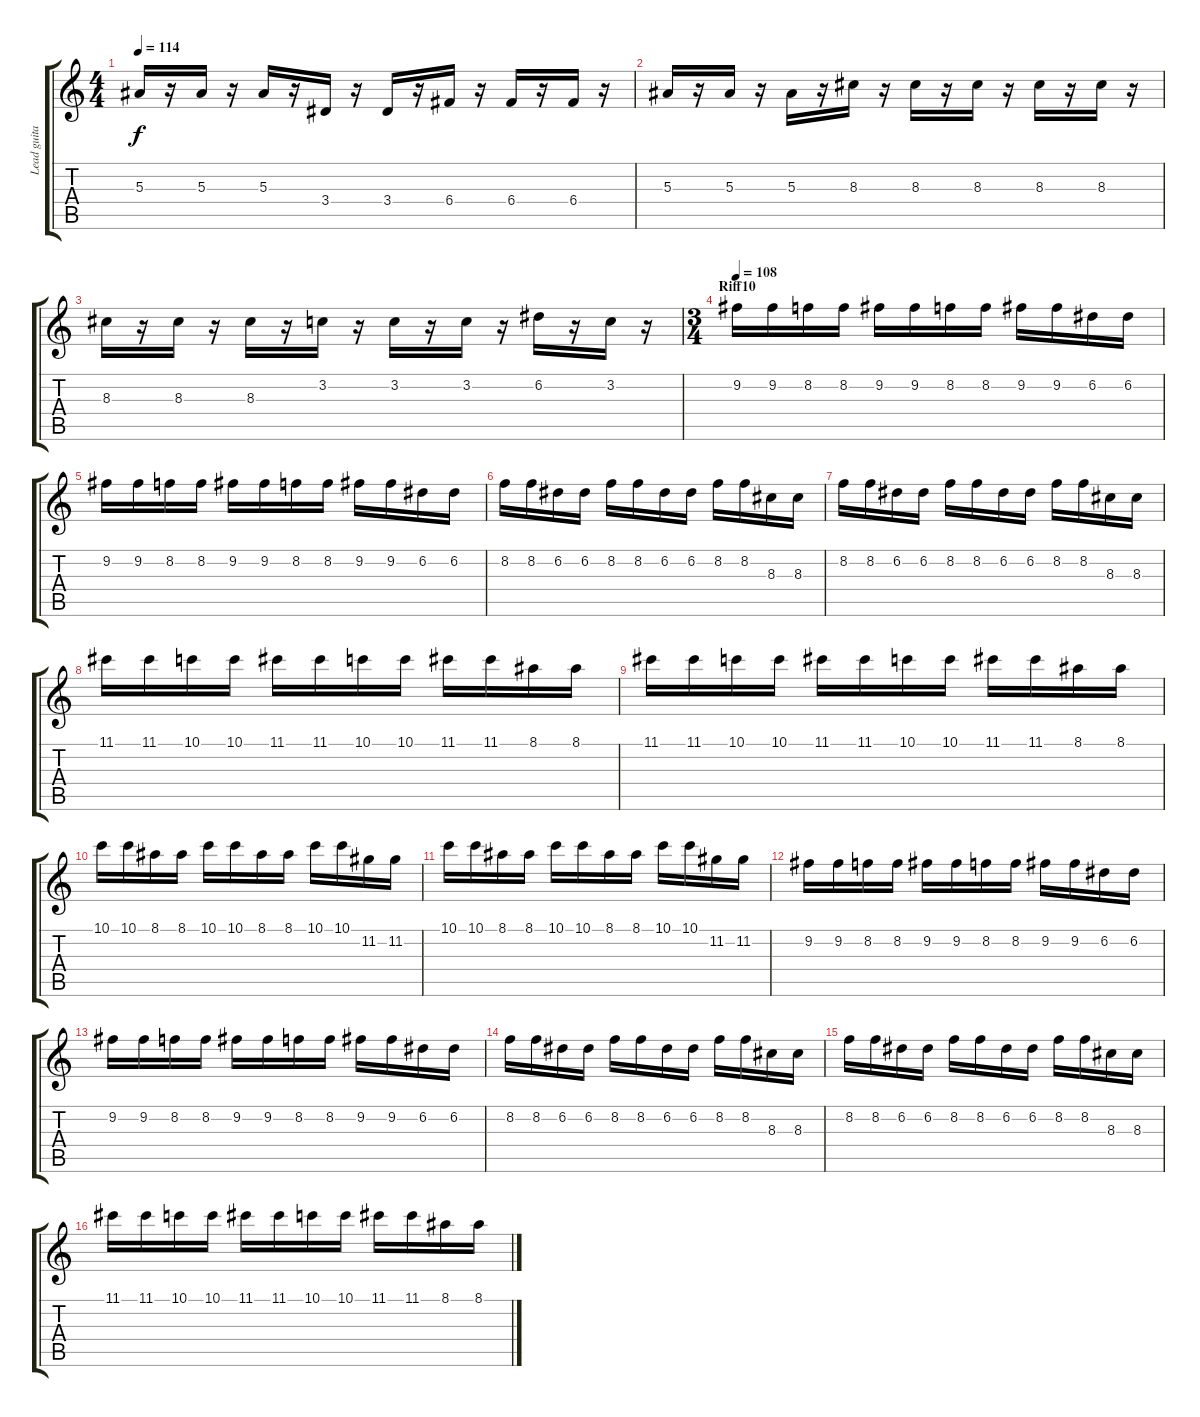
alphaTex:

\track ("Lead guitar 1" "Lead guita") {instrument overdrivenguitar}
\staff {score tabs}
\tuning (D4 A3 F3 C3 G2 D2) {hide}
\ts (4 4)
\tempo 114
\clef g2
\ks c
5.3.16{dy f} r.16 5.3.16 r.16 5.3.16 r.16 3.4.16 r.16 3.4.16 r.16 6.4.16 r.16 6.4.16 r.16 6.4.16 r.16 |
5.3.16 r.16 5.3.16 r.16 5.3.16 r.16 8.3.16 r.16 8.3.16 r.16 8.3.16 r.16 8.3.16 r.16 8.3.16 r.16 |
8.3.16 r.16 8.3.16 r.16 8.3.16 r.16 3.2.16 r.16 3.2.16 r.16 3.2.16 r.16 6.2.16 r.16 3.2.16 r.16 |
\ts (3 4)
\section ("" "Riff10")
\tempo 108
9.2.16 9.2.16 8.2.16 8.2.16 9.2.16 9.2.16 8.2.16 8.2.16 9.2.16 9.2.16 6.2.16 6.2.16 |
9.2.16 9.2.16 8.2.16 8.2.16 9.2.16 9.2.16 8.2.16 8.2.16 9.2.16 9.2.16 6.2.16 6.2.16 |
8.2.16 8.2.16 6.2.16 6.2.16 8.2.16 8.2.16 6.2.16 6.2.16 8.2.16 8.2.16 8.3.16 8.3.16 |
8.2.16 8.2.16 6.2.16 6.2.16 8.2.16 8.2.16 6.2.16 6.2.16 8.2.16 8.2.16 8.3.16 8.3.16 |
11.1.16 11.1.16 10.1.16 10.1.16 11.1.16 11.1.16 10.1.16 10.1.16 11.1.16 11.1.16 8.1.16 8.1.16 |
11.1.16 11.1.16 10.1.16 10.1.16 11.1.16 11.1.16 10.1.16 10.1.16 11.1.16 11.1.16 8.1.16 8.1.16 |
10.1.16 10.1.16 8.1.16 8.1.16 10.1.16 10.1.16 8.1.16 8.1.16 10.1.16 10.1.16 11.2.16 11.2.16 |
10.1.16 10.1.16 8.1.16 8.1.16 10.1.16 10.1.16 8.1.16 8.1.16 10.1.16 10.1.16 11.2.16 11.2.16 |
9.2.16 9.2.16 8.2.16 8.2.16 9.2.16 9.2.16 8.2.16 8.2.16 9.2.16 9.2.16 6.2.16 6.2.16 |
9.2.16 9.2.16 8.2.16 8.2.16 9.2.16 9.2.16 8.2.16 8.2.16 9.2.16 9.2.16 6.2.16 6.2.16 |
8.2.16 8.2.16 6.2.16 6.2.16 8.2.16 8.2.16 6.2.16 6.2.16 8.2.16 8.2.16 8.3.16 8.3.16 |
8.2.16 8.2.16 6.2.16 6.2.16 8.2.16 8.2.16 6.2.16 6.2.16 8.2.16 8.2.16 8.3.16 8.3.16 |
11.1.16 11.1.16 10.1.16 10.1.16 11.1.16 11.1.16 10.1.16 10.1.16 11.1.16 11.1.16 8.1.16 8.1.16
